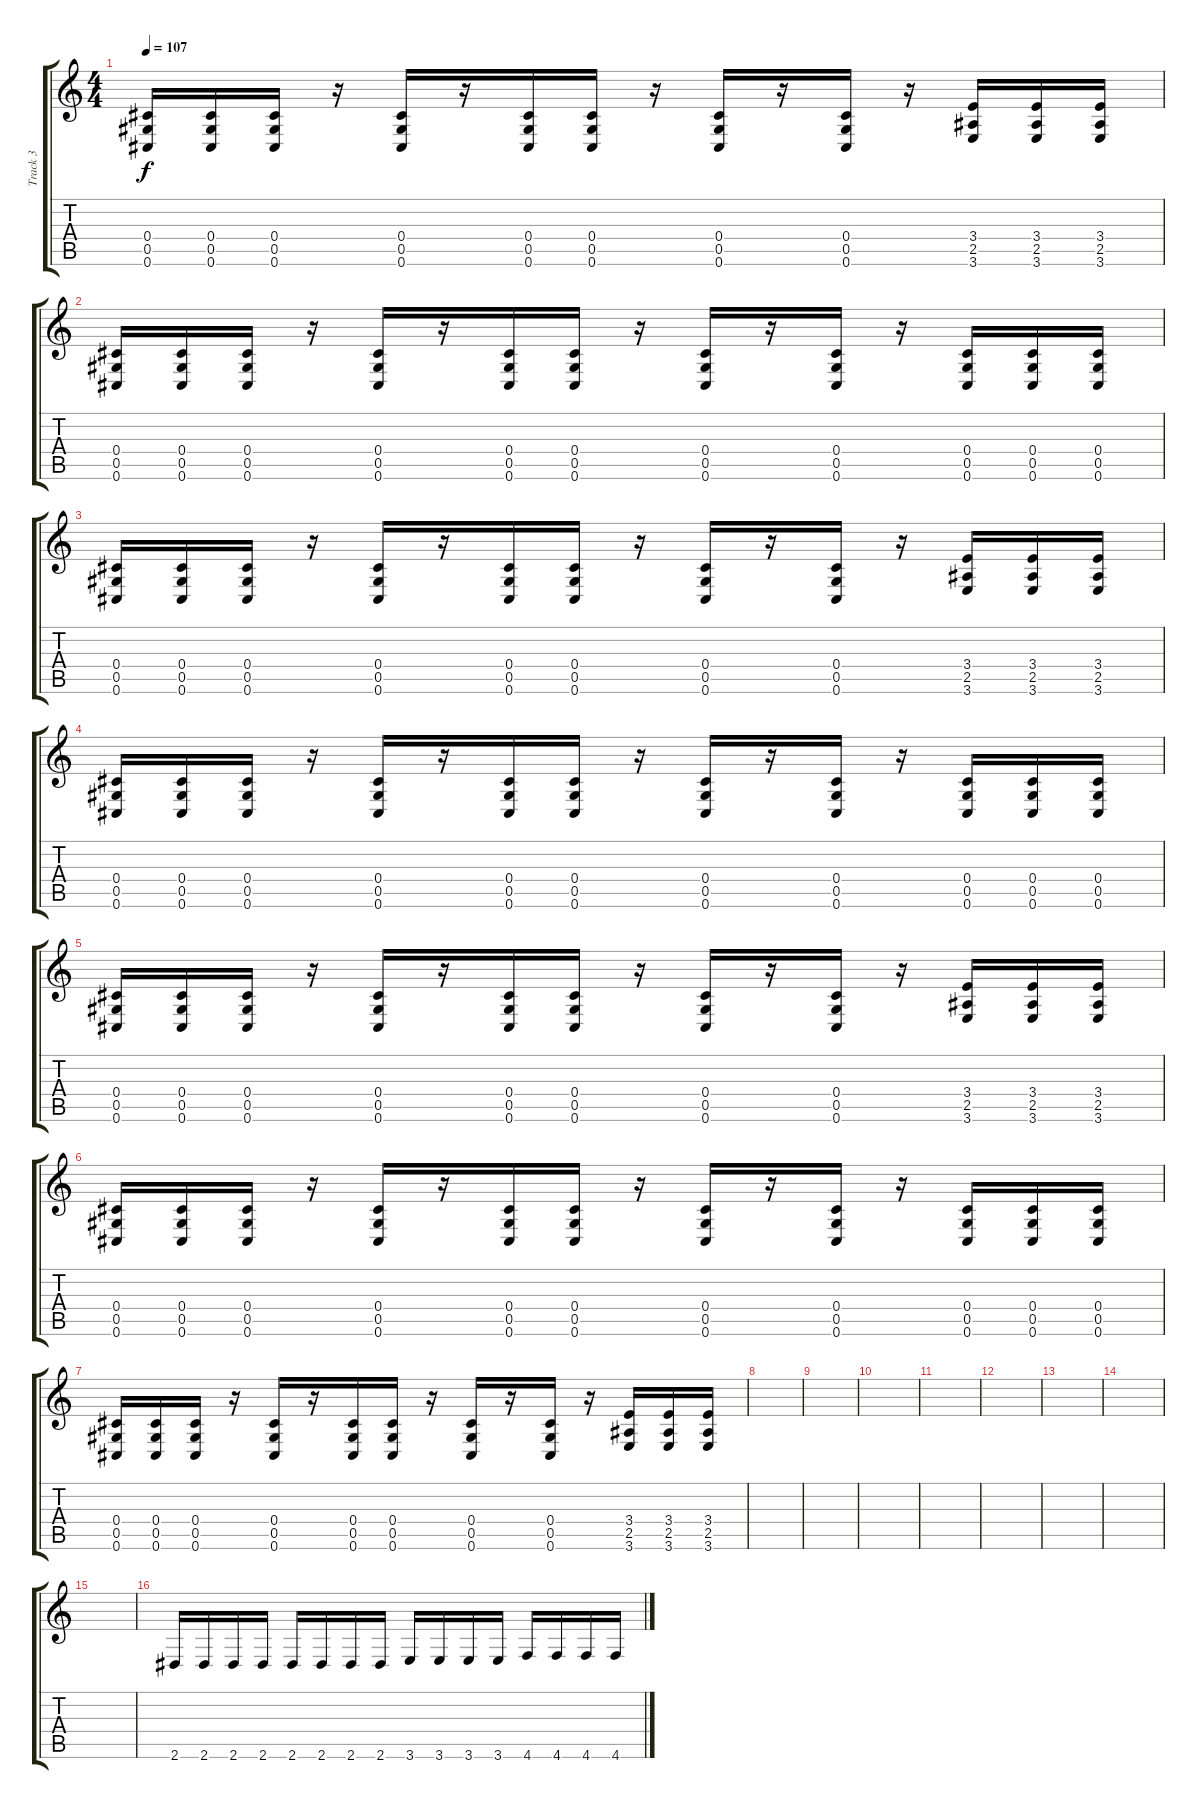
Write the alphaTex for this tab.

\track ("Track 3" "Track 3") {instrument overdrivenguitar}
\staff {score tabs}
\tuning (Eb4 Bb3 Gb3 Db3 Ab2 Db2) {hide}
\ts (4 4)
\tempo 107
\clef g2
\ks c
(0.4 0.5 0.6).16{dy f} (0.4 0.5 0.6).16 (0.4 0.5 0.6).16 r.16 (0.4 0.5 0.6).16 r.16 (0.4 0.5 0.6).16 (0.4 0.5 0.6).16 r.16 (0.4 0.5 0.6).16 r.16 (0.4 0.5 0.6).16 r.16 (3.4 2.5 3.6).16 (3.4 2.5 3.6).16 (3.4 2.5 3.6).16 |
(0.4 0.5 0.6).16 (0.4 0.5 0.6).16 (0.4 0.5 0.6).16 r.16 (0.4 0.5 0.6).16 r.16 (0.4 0.5 0.6).16 (0.4 0.5 0.6).16 r.16 (0.4 0.5 0.6).16 r.16 (0.4 0.5 0.6).16 r.16 (0.4 0.5 0.6).16 (0.4 0.5 0.6).16 (0.4 0.5 0.6).16 |
(0.4 0.5 0.6).16 (0.4 0.5 0.6).16 (0.4 0.5 0.6).16 r.16 (0.4 0.5 0.6).16 r.16 (0.4 0.5 0.6).16 (0.4 0.5 0.6).16 r.16 (0.4 0.5 0.6).16 r.16 (0.4 0.5 0.6).16 r.16 (3.4 2.5 3.6).16 (3.4 2.5 3.6).16 (3.4 2.5 3.6).16 |
(0.4 0.5 0.6).16 (0.4 0.5 0.6).16 (0.4 0.5 0.6).16 r.16 (0.4 0.5 0.6).16 r.16 (0.4 0.5 0.6).16 (0.4 0.5 0.6).16 r.16 (0.4 0.5 0.6).16 r.16 (0.4 0.5 0.6).16 r.16 (0.4 0.5 0.6).16 (0.4 0.5 0.6).16 (0.4 0.5 0.6).16 |
(0.4 0.5 0.6).16 (0.4 0.5 0.6).16 (0.4 0.5 0.6).16 r.16 (0.4 0.5 0.6).16 r.16 (0.4 0.5 0.6).16 (0.4 0.5 0.6).16 r.16 (0.4 0.5 0.6).16 r.16 (0.4 0.5 0.6).16 r.16 (3.4 2.5 3.6).16 (3.4 2.5 3.6).16 (3.4 2.5 3.6).16 |
(0.4 0.5 0.6).16 (0.4 0.5 0.6).16 (0.4 0.5 0.6).16 r.16 (0.4 0.5 0.6).16 r.16 (0.4 0.5 0.6).16 (0.4 0.5 0.6).16 r.16 (0.4 0.5 0.6).16 r.16 (0.4 0.5 0.6).16 r.16 (0.4 0.5 0.6).16 (0.4 0.5 0.6).16 (0.4 0.5 0.6).16 |
(0.4 0.5 0.6).16 (0.4 0.5 0.6).16 (0.4 0.5 0.6).16 r.16 (0.4 0.5 0.6).16 r.16 (0.4 0.5 0.6).16 (0.4 0.5 0.6).16 r.16 (0.4 0.5 0.6).16 r.16 (0.4 0.5 0.6).16 r.16 (3.4 2.5 3.6).16 (3.4 2.5 3.6).16 (3.4 2.5 3.6).16 |
|
|
|
|
|
|
|
|
2.6.16 2.6.16 2.6.16 2.6.16 2.6.16 2.6.16 2.6.16 2.6.16 3.6.16 3.6.16 3.6.16 3.6.16 4.6.16 4.6.16 4.6.16 4.6.16
